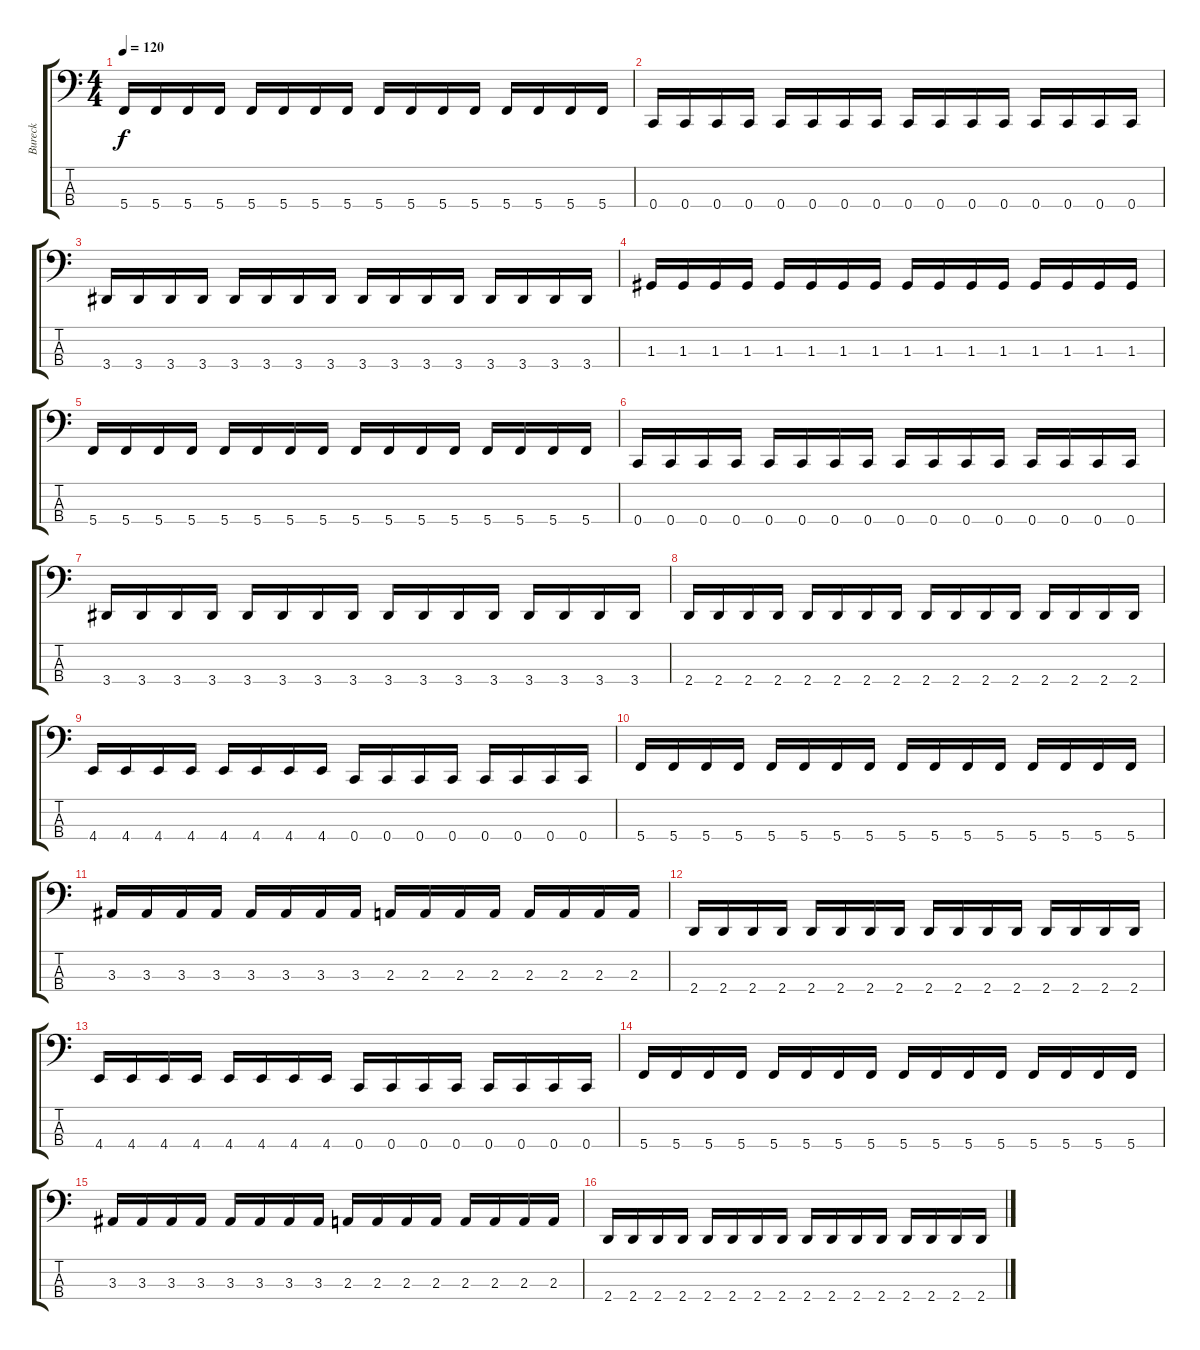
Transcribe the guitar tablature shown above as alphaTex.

\track ("Bureck" "Bureck") {instrument electricbasspick}
\staff {score tabs}
\tuning (F2 C2 G1 C1) {hide}
\ts (4 4)
\tempo 120
\clef f4
\ks c
5.4.16{dy f} 5.4.16 5.4.16 5.4.16 5.4.16 5.4.16 5.4.16 5.4.16 5.4.16 5.4.16 5.4.16 5.4.16 5.4.16 5.4.16 5.4.16 5.4.16 |
0.4.16 0.4.16 0.4.16 0.4.16 0.4.16 0.4.16 0.4.16 0.4.16 0.4.16 0.4.16 0.4.16 0.4.16 0.4.16 0.4.16 0.4.16 0.4.16 |
3.4.16 3.4.16 3.4.16 3.4.16 3.4.16 3.4.16 3.4.16 3.4.16 3.4.16 3.4.16 3.4.16 3.4.16 3.4.16 3.4.16 3.4.16 3.4.16 |
1.3.16 1.3.16 1.3.16 1.3.16 1.3.16 1.3.16 1.3.16 1.3.16 1.3.16 1.3.16 1.3.16 1.3.16 1.3.16 1.3.16 1.3.16 1.3.16 |
5.4.16 5.4.16 5.4.16 5.4.16 5.4.16 5.4.16 5.4.16 5.4.16 5.4.16 5.4.16 5.4.16 5.4.16 5.4.16 5.4.16 5.4.16 5.4.16 |
0.4.16 0.4.16 0.4.16 0.4.16 0.4.16 0.4.16 0.4.16 0.4.16 0.4.16 0.4.16 0.4.16 0.4.16 0.4.16 0.4.16 0.4.16 0.4.16 |
3.4.16 3.4.16 3.4.16 3.4.16 3.4.16 3.4.16 3.4.16 3.4.16 3.4.16 3.4.16 3.4.16 3.4.16 3.4.16 3.4.16 3.4.16 3.4.16 |
2.4.16 2.4.16 2.4.16 2.4.16 2.4.16 2.4.16 2.4.16 2.4.16 2.4.16 2.4.16 2.4.16 2.4.16 2.4.16 2.4.16 2.4.16 2.4.16 |
4.4.16 4.4.16 4.4.16 4.4.16 4.4.16 4.4.16 4.4.16 4.4.16 0.4.16 0.4.16 0.4.16 0.4.16 0.4.16 0.4.16 0.4.16 0.4.16 |
5.4.16 5.4.16 5.4.16 5.4.16 5.4.16 5.4.16 5.4.16 5.4.16 5.4.16 5.4.16 5.4.16 5.4.16 5.4.16 5.4.16 5.4.16 5.4.16 |
3.3.16 3.3.16 3.3.16 3.3.16 3.3.16 3.3.16 3.3.16 3.3.16 2.3.16 2.3.16 2.3.16 2.3.16 2.3.16 2.3.16 2.3.16 2.3.16 |
2.4.16 2.4.16 2.4.16 2.4.16 2.4.16 2.4.16 2.4.16 2.4.16 2.4.16 2.4.16 2.4.16 2.4.16 2.4.16 2.4.16 2.4.16 2.4.16 |
4.4.16 4.4.16 4.4.16 4.4.16 4.4.16 4.4.16 4.4.16 4.4.16 0.4.16 0.4.16 0.4.16 0.4.16 0.4.16 0.4.16 0.4.16 0.4.16 |
5.4.16 5.4.16 5.4.16 5.4.16 5.4.16 5.4.16 5.4.16 5.4.16 5.4.16 5.4.16 5.4.16 5.4.16 5.4.16 5.4.16 5.4.16 5.4.16 |
3.3.16 3.3.16 3.3.16 3.3.16 3.3.16 3.3.16 3.3.16 3.3.16 2.3.16 2.3.16 2.3.16 2.3.16 2.3.16 2.3.16 2.3.16 2.3.16 |
2.4.16 2.4.16 2.4.16 2.4.16 2.4.16 2.4.16 2.4.16 2.4.16 2.4.16 2.4.16 2.4.16 2.4.16 2.4.16 2.4.16 2.4.16 2.4.16
